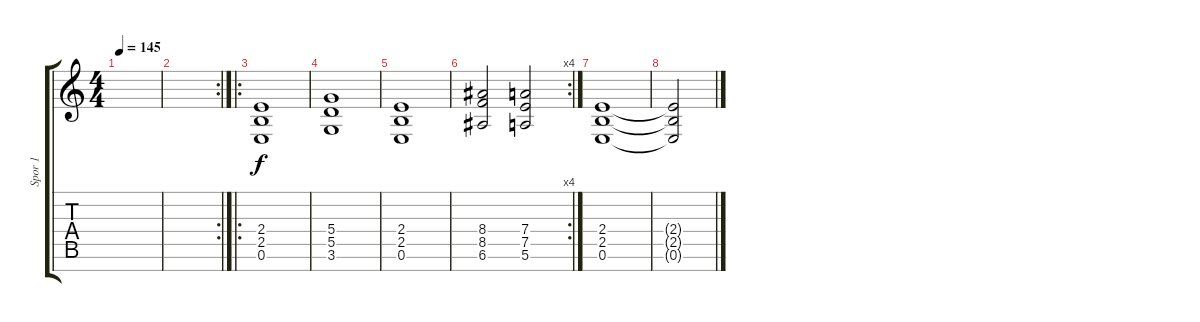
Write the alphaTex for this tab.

\track ("Spor 1" "Spor 1") {instrument electricguitarclean}
\staff {score tabs}
\tuning (E4 B3 G3 D3 A2 E2 B1) {hide}
\ts (4 4)
\tempo 145
\clef g2
\ks c
|
\rc 2
|
\ro
(2.4 2.5 0.6).1{dy f} |
(5.4 5.5 3.6).1 |
(2.4 2.5 0.6).1 |
\rc 4
(8.4 8.5 6.6).2 (7.4 7.5 5.6).2 |
(2.4 2.5 0.6).1{volume 0} |
(2.4{t} 2.5{t} 0.6{t}).2
